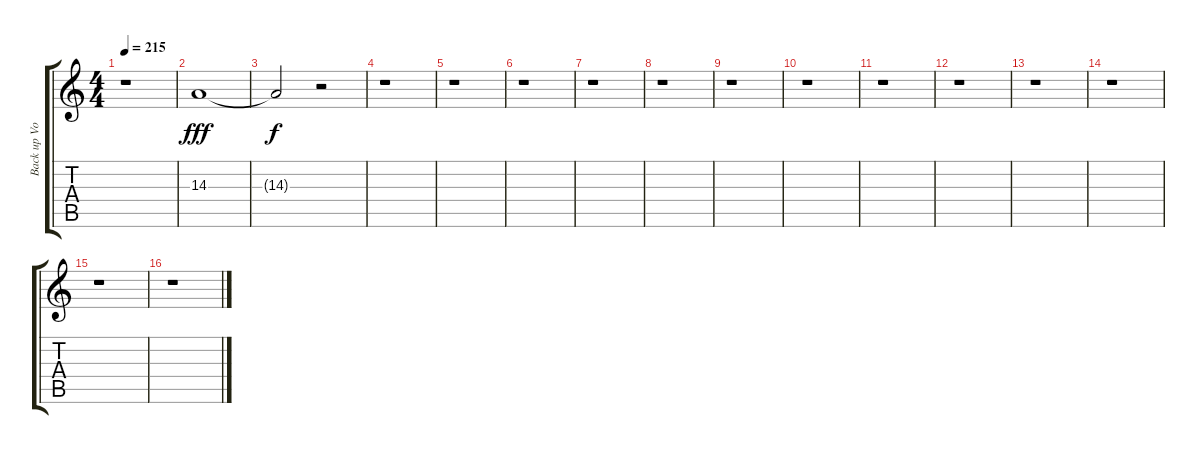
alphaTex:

\track ("Back up Vocals" "Back up Vo") {instrument lead1square}
\staff {score tabs}
\tuning (E4 B3 G3 D3 A2 E2) {hide}
\ts (4 4)
\tempo 215
\clef g2
\ks c
r.1{dy fff} |
14.3.1 |
14.3{t}.2{dy f} r.2 |
r.1 |
r.1 |
r.1 |
r.1 |
r.1 |
r.1 |
r.1 |
r.1 |
r.1 |
r.1 |
r.1 |
r.1 |
r.1
